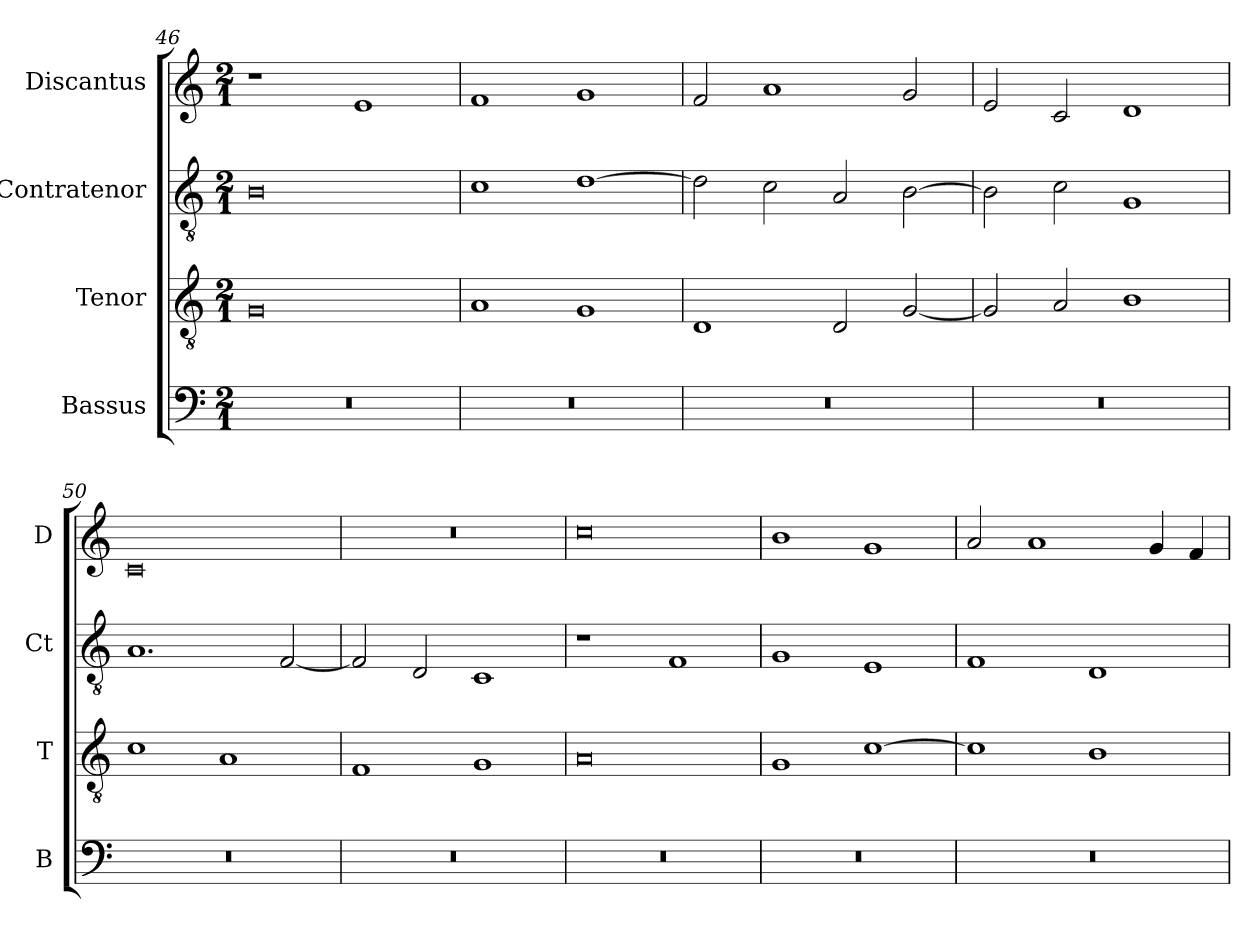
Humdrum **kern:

**kern	**kern	**kern	**kern
*part4	*part3	*part2	*part1
*staff4	*staff3	*staff2	*staff1
*I"Bassus	*I"Tenor	*I"Contratenor	*I"Discantus
*I'B	*I'T	*I'Ct	*I'D
*clefF4	*clefGv2	*clefGv2	*clefG2
*k[]	*k[]	*k[]	*k[]
*M2/1	*M2/1	*M2/1	*M2/1
=46	=46	=46	=46
0r	0G	0B	1r
.	.	.	1e
=47	=47	=47	=47
0r	1A	1c	1f
.	1G	[1d	1g
=48	=48	=48	=48
0r	1D	2d\]	2f/
.	.	2c\	1a
.	2D/	2A/	.
.	[2G/	[2B\	2g/
=49	=49	=49	=49
0r	2G/]	2B\]	2e/
.	2A/	2c\	2c/
.	1B	1G	1d
=50	=50	=50	=50
0r	1c	1.A	0c
.	1A	.	.
.	.	[2F/	.
=51	=51	=51	=51
0r	1F	2F/]	0r
.	.	2D/	.
.	1G	1C	.
=52	=52	=52	=52
0r	0A	1r	0cc
.	.	1F	.
=53	=53	=53	=53
0r	1G	1G	1b
.	[1c	1E	1g
=54	=54	=54	=54
0r	1c]	1F	2a/
.	.	.	1a
.	1B	1D	.
.	.	.	4g/
.	.	.	4f/
=	=	=	=
*-	*-	*-	*-
